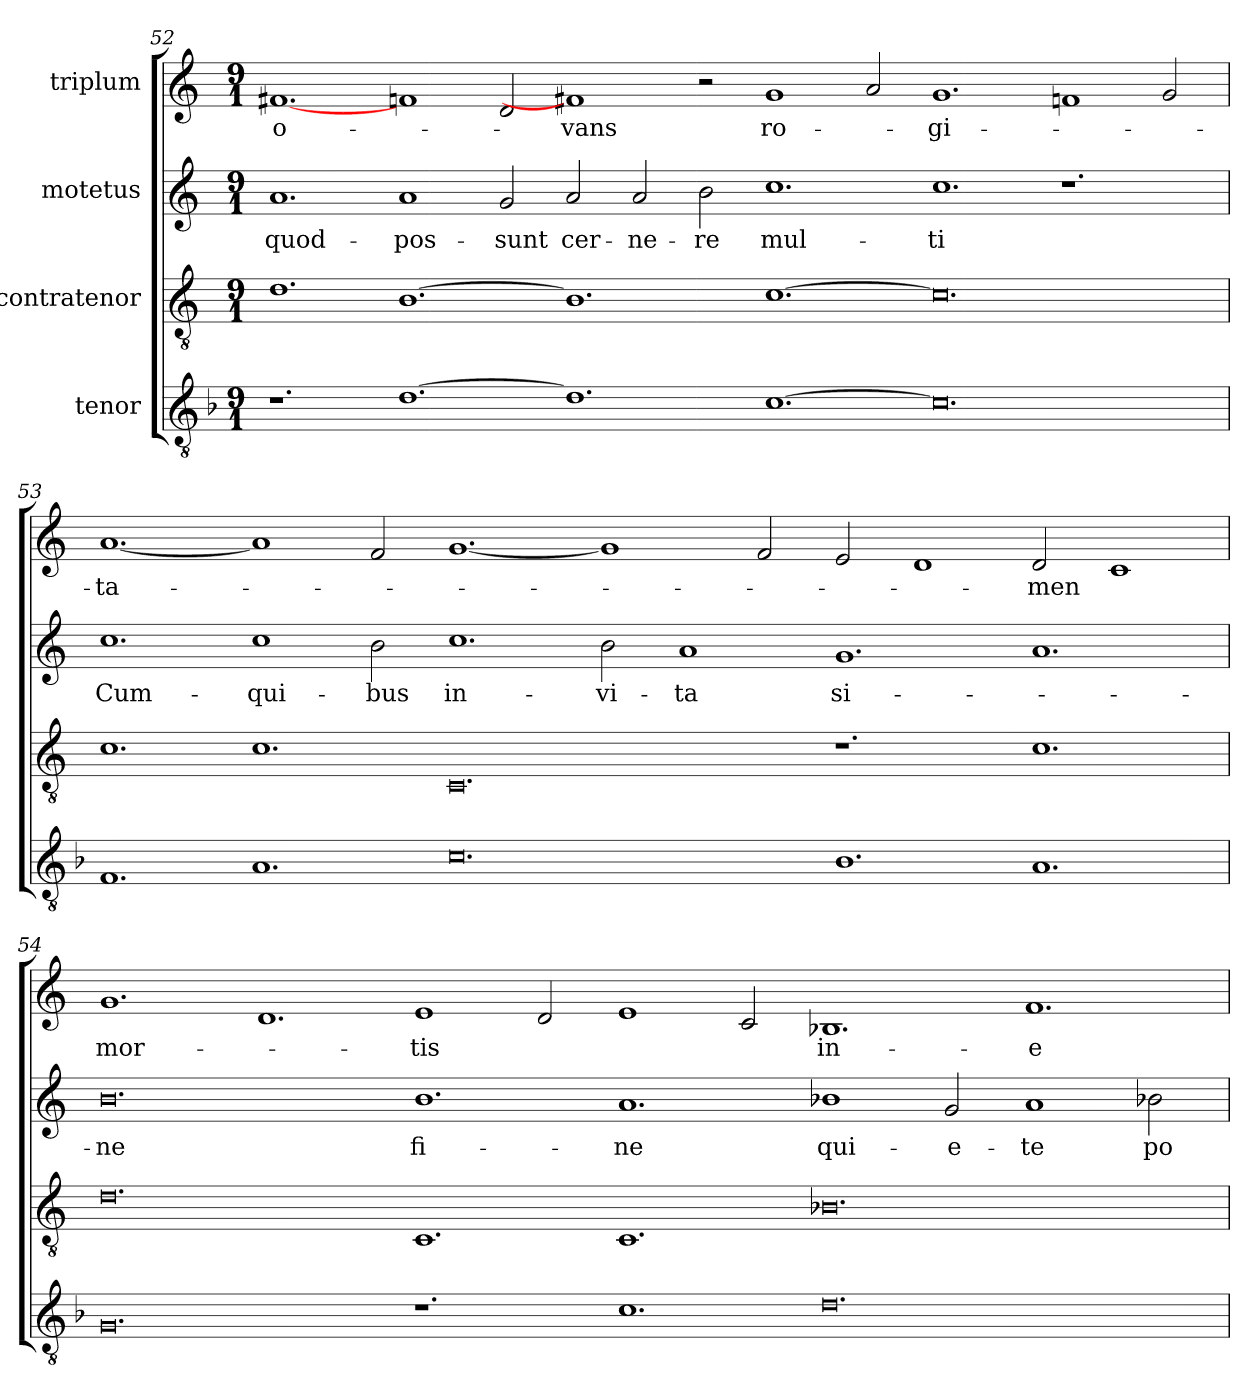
**kern	**kern	**kern	**text	**kern	**text
*part4	*part3	*part2	*part2	*part1	*part1
*staff4	*staff3	*staff2	*staff2	*staff1	*staff1
*I"tenor	*I"contratenor	*I"motetus	*	*I"triplum	*
*clefGv2	*clefGv2	*clefG2	*	*clefG2	*
*k[b-]	*k[]	*k[]	*	*k[]	*
*F:	*C:	*C:	*	*C:	*
*M9/1	*M9/1	*M9/1	*	*M9/1	*
=52	=52	=52	=52	=52	=52
1.r	1.d\	1.a/	quod-	[1.f#X/	o-
[1.d\	[1.B\	1a/	pos-	1fn/	.
.	.	2g/	-sunt	2d/	.
1.d\]	1.B\]	2a/	cer-	1f#X/]	-vans
.	.	2a/	-ne-	.	.
.	.	2b\	-re	2r	.
[1.c\	[1.c\	1.cc\	mul-	1g/	ro-
.	.	.	.	2a/	.
0.c\]	0.c\]	1.cc\	-ti	1.g/	-gi-
.	.	1.r	.	1fn/	.
.	.	.	.	2g/	.
!!LO:PB:g=z
=53	=53	=53	=53	=53	=53
1.F/	1.c\	1.cc\	Cum-	[1.a/	-ta-
1.A/	1.c\	1cc\	qui-	1a/]	.
.	.	2b\	-bus	2f/	.
0.c\	0.C/	1.cc\	in-	[1.g/	.
.	.	2b\	vi-	1g/]	.
.	.	1a/	-ta	.	.
.	.	.	.	2f/	.
1.B-\	1.r	1.g/	si-	2e/	.
.	.	.	.	1d/	.
1.A/	1.c\	1.a/	.	2d/	-men
.	.	.	.	1c/	.
=54	=54	=54	=54	=54	=54
0.G/	0.d\	0.b\	-ne	1.g/	mor-
.	.	.	.	1.d/	.
1.r	1.C/	1.b\	fi-	1e/	-tis
.	.	.	.	2d/	.
1.c\	1.C/	1.a/	-ne	1e/	.
.	.	.	.	2c/	.
0.d\	0.B-X\	1b-X\	qui-	1.B-X/	in-
.	.	2g/	-e-	.	.
.	.	1a/	-te	1.f/	e-
.	.	2b-X\	po-	.	.
=	=	=	=	=	=
*-	*-	*-	*-	*-	*-
